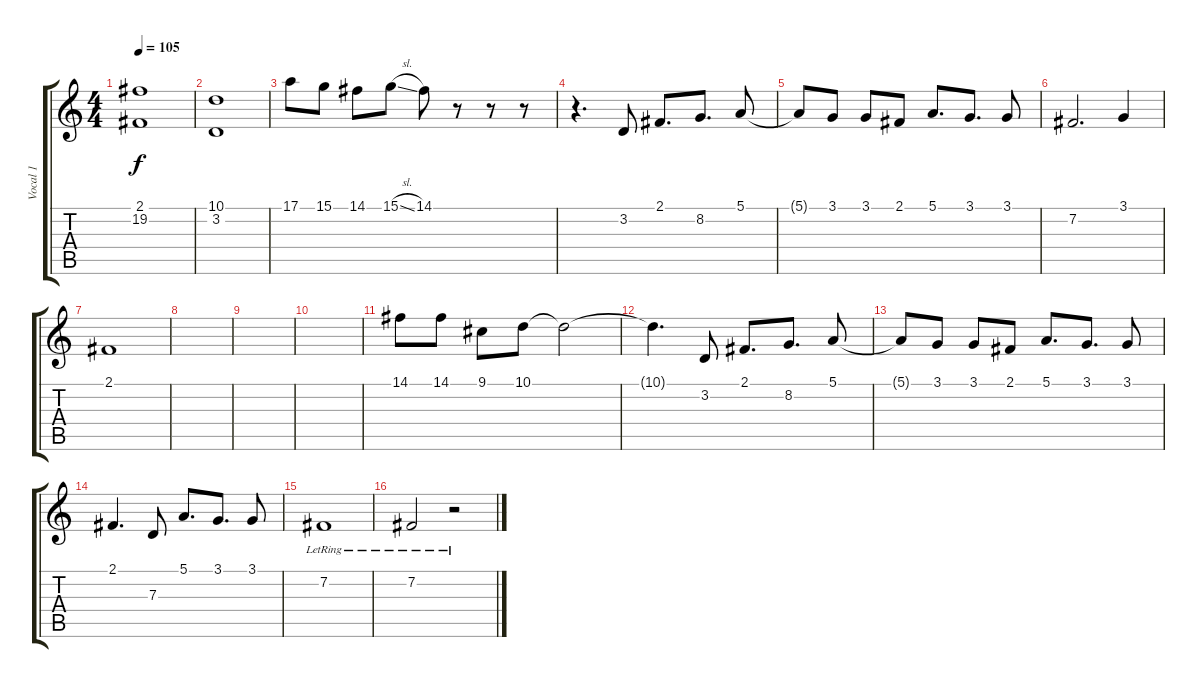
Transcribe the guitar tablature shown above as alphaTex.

\track ("Vocal 1" "Vocal 1") {instrument englishhorn}
\staff {score tabs}
\tuning (E4 B3 G3 D3 A2 E2) {hide}
\ts (4 4)
\tempo 105
\clef g2
\ks c
(2.1 19.2).1{dy f} |
(10.1 3.2).1 |
17.1.8 15.1.8 14.1.8 15.1{sl}.8 14.1.8 r.8 r.8 r.8 |
r.4{d} 3.2.8 2.1.8{d} 8.2.8{d} 5.1.8 |
5.1{t}.8 3.1.8 3.1.8 2.1.8 5.1.8{d} 3.1.8{d} 3.1.8 |
7.2.2{d} 3.1.4 |
2.1.1 |
|
|
|
14.1.8 14.1.8 9.1.8 10.1.8 10.1{t}.2 |
10.1{t}.4{d} 3.2.8 2.1.8{d} 8.2.8{d} 5.1.8 |
5.1{t}.8 3.1.8 3.1.8 2.1.8 5.1.8{d} 3.1.8{d} 3.1.8 |
2.1.4{d} 7.3.8 5.1.8{d} 3.1.8{d} 3.1.8 |
7.2{lr}.1 |
7.2{lr}.2 r.2
